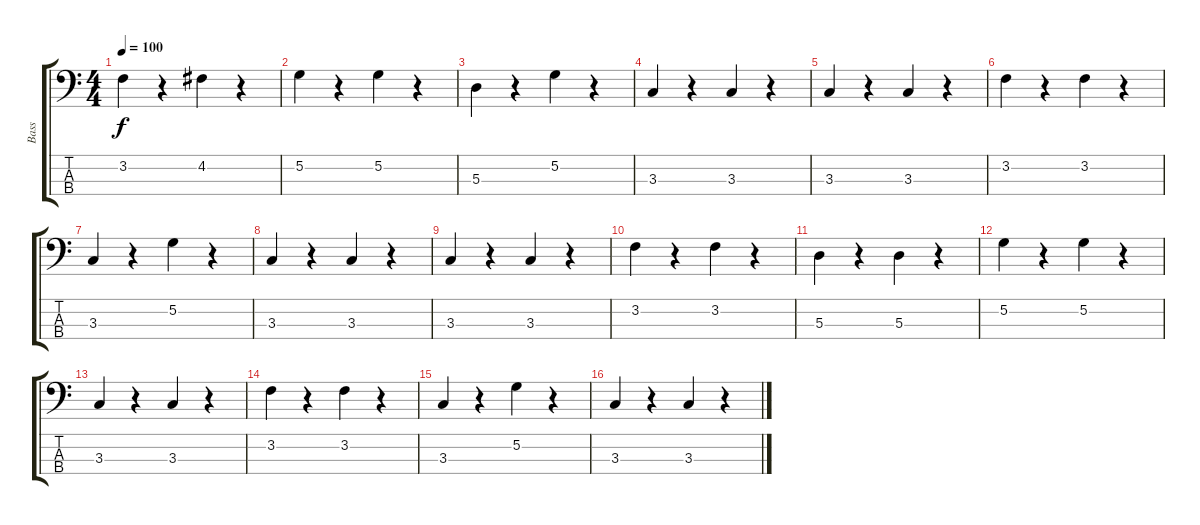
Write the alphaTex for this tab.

\track ("Bass" "Bass") {instrument electricbassfinger}
\staff {score tabs}
\tuning (G2 D2 A1 E1) {hide}
\ts (4 4)
\tempo 100
\clef f4
\ks c
3.2.4{dy f} r.4 4.2.4 r.4 |
5.2.4 r.4 5.2.4 r.4 |
5.3.4 r.4 5.2.4 r.4 |
3.3.4 r.4 3.3.4 r.4 |
3.3.4{volume 12} r.4 3.3.4 r.4 |
3.2.4 r.4 3.2.4 r.4 |
3.3.4 r.4 5.2.4 r.4 |
3.3.4 r.4 3.3.4 r.4 |
3.3.4 r.4 3.3.4 r.4 |
3.2.4 r.4 3.2.4 r.4 |
5.3.4 r.4 5.3.4 r.4 |
5.2.4 r.4 5.2.4 r.4 |
3.3.4 r.4 3.3.4 r.4 |
3.2.4 r.4 3.2.4 r.4 |
3.3.4 r.4 5.2.4 r.4 |
3.3.4 r.4 3.3.4 r.4
